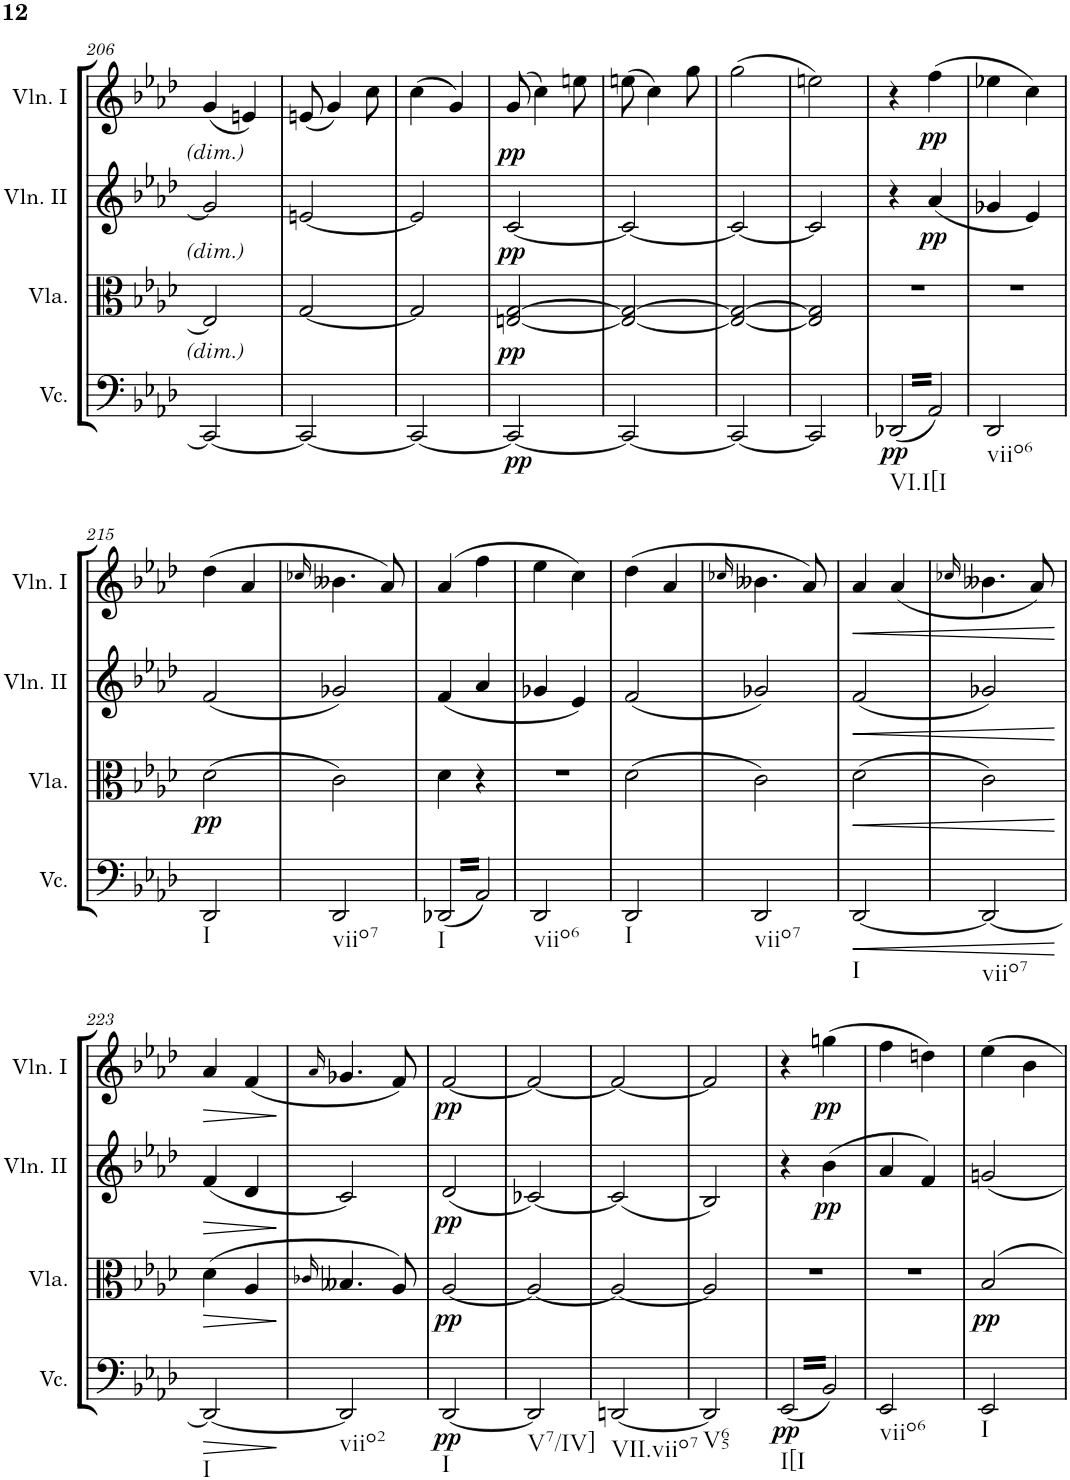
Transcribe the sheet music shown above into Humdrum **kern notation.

**kern	**dynam	**kern	**dynam	**kern	**dynam	**kern	**dynam
*part4	*part4	*part3	*part3	*part2	*part2	*part1	*part1
*staff4	*staff4	*staff3	*staff3	*staff2	*staff2	*staff1	*staff1
*I"Violoncello	*	*I"Viola	*	*I"Violino II	*	*I"Violino I	*
*I'Vc.	*	*I'Vla.	*	*I'Vln. II	*	*I'Vln. I	*
!!LO:PB:g=z
*clefF4	*	*clefC3	*	*clefG2	*	*clefG2	*
*k[b-e-a-d-]	*	*k[b-e-a-d-]	*	*k[b-e-a-d-]	*	*k[b-e-a-d-]	*
*M2/4	*	*M2/4	*	*M2/4	*	*M2/4	*
=206	=206	=206	=206	=206	=206	=206	=206
2CC/_	.	2E/]	.	2g/]	.	(4g/	.
.	.	.	.	.	.	4en/)	.
=207	=207	=207	=207	=207	=207	=207	=207
2CC/_	.	[2G/	.	[2en/	.	(8en/	.
.	.	.	.	.	.	4g/)	.
.	.	.	.	.	.	8cc\	.
=208	=208	=208	=208	=208	=208	=208	=208
2CC/_	.	2G/]	.	2e/]	.	(4cc\	.
.	.	.	.	.	.	4g/)	.
=209	=209	=209	=209	=209	=209	=209	=209
!	!LO:DY:b	!	!LO:DY:b	!	!LO:DY:b	!	!LO:DY:b
2CC/_	pp	[2En/ [2G/	pp	[2c/	pp	(8g/	pp
.	.	.	.	.	.	4cc\)	.
.	.	.	.	.	.	8een\	.
=210	=210	=210	=210	=210	=210	=210	=210
2CC/_	.	2E/_ 2G/_	.	2c/_	.	(8een\	.
.	.	.	.	.	.	4cc\)	.
.	.	.	.	.	.	8gg\	.
=211	=211	=211	=211	=211	=211	=211	=211
2CC/_	.	2E/_ 2G/_	.	2c/_	.	(2gg\	.
=212	=212	=212	=212	=212	=212	=212	=212
2CC/]	.	2E/] 2G/]	.	2c/]	.	2een\)	.
=213	=213	=213	=213	=213	=213	=213	=213
!LO:TX:b:t=VI.I[I	!	!	!	!	!	!	!
!	!LO:DY:b	!	!	!	!	!	!
*tremolo	*	*	*	*	*	*	*
(32DD-X/LLL	pp	2r	.	4r	.	4r	.
32AA-/)	.	.	.	.	.	.	.
32DD-X/	.	.	.	.	.	.	.
32AA-/)	.	.	.	.	.	.	.
32DD-X/	.	.	.	.	.	.	.
32AA-/)	.	.	.	.	.	.	.
32DD-X/	.	.	.	.	.	.	.
32AA-/)	.	.	.	.	.	.	.
!	!	!	!	!	!LO:DY:b	!	!LO:DY:b
32DD-X/	.	.	.	(4a-/	pp	(4ff\	pp
32AA-/)	.	.	.	.	.	.	.
32DD-X/	.	.	.	.	.	.	.
32AA-/)	.	.	.	.	.	.	.
32DD-X/	.	.	.	.	.	.	.
32AA-/)	.	.	.	.	.	.	.
32DD-X/	.	.	.	.	.	.	.
32AA-/)JJJ	.	.	.	.	.	.	.
*Xtremolo	*	*	*	*	*	*	*
=214	=214	=214	=214	=214	=214	=214	=214
!LO:TX:b:t=viio6	!	!	!	!	!	!	!
2DD-/	.	2r	.	4g-X/	.	4ee-X\	.
.	.	.	.	.	.	.	.
.	.	.	.	.	.	.	.
.	.	.	.	.	.	.	.
.	.	.	.	.	.	.	.
.	.	.	.	.	.	.	.
.	.	.	.	.	.	.	.
.	.	.	.	.	.	.	.
.	.	.	.	4e-/)	.	4cc\)	.
!!LO:LB:g=z
=215	=215	=215	=215	=215	=215	=215	=215
!LO:TX:b:t=I	!	!	!	!	!	!	!
!	!	!	!LO:DY:b	!	!	!	!
2DD-/	.	(2d-\	pp	(2f/	.	(4dd-\	.
.	.	.	.	.	.	4a-/	.
=216	=216	=216	=216	=216	=216	=216	=216
.	.	.	.	.	.	16qcc-X/	.
!LO:TX:b:t=viio7	!	!	!	!	!	!	!
2DD-/	.	2c\)	.	2g-X/)	.	4.b--X\	.
.	.	.	.	.	.	8a-/)	.
=217	=217	=217	=217	=217	=217	=217	=217
!LO:TX:b:t=I	!	!	!	!	!	!	!
*tremolo	*	*	*	*	*	*	*
(32DD-X/LLL	.	4d-\	.	(4f/	.	(4a-/	.
32AA-/)	.	.	.	.	.	.	.
32DD-X/	.	.	.	.	.	.	.
32AA-/)	.	.	.	.	.	.	.
32DD-X/	.	.	.	.	.	.	.
32AA-/)	.	.	.	.	.	.	.
32DD-X/	.	.	.	.	.	.	.
32AA-/)	.	.	.	.	.	.	.
32DD-X/	.	4r	.	4a-/	.	4ff\	.
32AA-/)	.	.	.	.	.	.	.
32DD-X/	.	.	.	.	.	.	.
32AA-/)	.	.	.	.	.	.	.
32DD-X/	.	.	.	.	.	.	.
32AA-/)	.	.	.	.	.	.	.
32DD-X/	.	.	.	.	.	.	.
32AA-/)JJJ	.	.	.	.	.	.	.
*Xtremolo	*	*	*	*	*	*	*
=218	=218	=218	=218	=218	=218	=218	=218
!LO:TX:b:t=viio6	!	!	!	!	!	!	!
2DD-/	.	2r	.	4g-X/	.	4ee-\	.
.	.	.	.	.	.	.	.
.	.	.	.	.	.	.	.
.	.	.	.	.	.	.	.
.	.	.	.	.	.	.	.
.	.	.	.	.	.	.	.
.	.	.	.	.	.	.	.
.	.	.	.	.	.	.	.
.	.	.	.	4e-/)	.	4cc\)	.
=219	=219	=219	=219	=219	=219	=219	=219
!LO:TX:b:t=I	!	!	!	!	!	!	!
2DD-/	.	(2d-\	.	(2f/	.	(4dd-\	.
.	.	.	.	.	.	4a-/	.
=220	=220	=220	=220	=220	=220	=220	=220
.	.	.	.	.	.	16qcc-X/	.
!LO:TX:b:t=viio7	!	!	!	!	!	!	!
2DD-/	.	2c\)	.	2g-X/)	.	4.b--X\	.
.	.	.	.	.	.	8a-/)	.
=221	=221	=221	=221	=221	=221	=221	=221
!LO:TX:b:t=I	!	!	!	!	!	!	!
!	!LO:HP:b	!	!LO:HP:b	!	!LO:HP:b	!	!LO:HP:b
[2DD-/	<	(2d-\	<	(2f/	<	4a-/	<
.	.	.	.	.	.	(<4a-/	.
=222	=222	=222	=222	=222	=222	=222	=222
.	.	.	.	.	.	16qcc-X/	.
!LO:TX:b:t=viio7	!	!	!	!	!	!	!
2DD-/_	.	2c\)	.	2g-X/)	.	4.b--X\	.
.	.	.	.	.	.	8a-/)	.
.	[	.	[	.	[	.	[
!!LO:LB:g=z
=223	=223	=223	=223	=223	=223	=223	=223
!LO:TX:b:t=I	!	!	!	!	!	!	!
!	!LO:HP:b	!	!LO:HP:b	!	!LO:HP:b	!	!LO:HP:b
2DD-/_	>	(>4d-\	>	(4f/	>	4a-/	>
.	.	4A-/	.	4d-/	.	(<4f/	.
.	]	.	]	.	]	.	]
=224	=224	=224	=224	=224	=224	=224	=224
.	.	16qc-X/	.	.	.	16qa-/	.
!LO:TX:b:t=viio2	!	!	!	!	!	!	!
2DD-/]	.	4.B--X/	.	2c/)	.	4.g-X/	.
.	.	8A-/)	.	.	.	8f/)	.
=225	=225	=225	=225	=225	=225	=225	=225
!LO:TX:b:t=I	!	!	!	!	!	!	!
!	!LO:DY:b	!	!LO:DY:b	!	!LO:DY:b	!	!LO:DY:b
[2DD-/	pp	[2A-/	pp	(2d-/	pp	[2f/	pp
=226	=226	=226	=226	=226	=226	=226	=226
!LO:TX:b:t=V7/IV]	!	!	!	!	!	!	!
2DD-/]	.	2A-/_	.	[2c-X/)	.	2f/_	.
=227	=227	=227	=227	=227	=227	=227	=227
!LO:TX:b:t=VII.viio7	!	!	!	!	!	!	!
[2DDn/	.	2A-/_	.	(2c-/]	.	2f/_	.
=228	=228	=228	=228	=228	=228	=228	=228
!LO:TX:b:t=V65	!	!	!	!	!	!	!
2DD/]	.	2A-/]	.	2B-/)	.	2f/]	.
=229	=229	=229	=229	=229	=229	=229	=229
!LO:TX:b:t=I[I	!	!	!	!	!	!	!
!	!LO:DY:b	!	!	!	!	!	!
*tremolo	*	*	*	*	*	*	*
(32EE-/LLL	pp	2r	.	4r	.	4r	.
32BB-/)	.	.	.	.	.	.	.
32EE-/	.	.	.	.	.	.	.
32BB-/)	.	.	.	.	.	.	.
32EE-/	.	.	.	.	.	.	.
32BB-/)	.	.	.	.	.	.	.
32EE-/	.	.	.	.	.	.	.
32BB-/)	.	.	.	.	.	.	.
!	!	!	!	!	!LO:DY:b	!	!LO:DY:b
32EE-/	.	.	.	(4b-\	pp	(4ggn\	pp
32BB-/)	.	.	.	.	.	.	.
32EE-/	.	.	.	.	.	.	.
32BB-/)	.	.	.	.	.	.	.
32EE-/	.	.	.	.	.	.	.
32BB-/)	.	.	.	.	.	.	.
32EE-/	.	.	.	.	.	.	.
32BB-/)JJJ	.	.	.	.	.	.	.
*Xtremolo	*	*	*	*	*	*	*
=230	=230	=230	=230	=230	=230	=230	=230
!LO:TX:b:t=viio6	!	!	!	!	!	!	!
2EE-/	.	2r	.	4a-/	.	4ff\	.
.	.	.	.	.	.	.	.
.	.	.	.	.	.	.	.
.	.	.	.	.	.	.	.
.	.	.	.	.	.	.	.
.	.	.	.	.	.	.	.
.	.	.	.	.	.	.	.
.	.	.	.	.	.	.	.
.	.	.	.	4f/)	.	4ddn\)	.
=231	=231	=231	=231	=231	=231	=231	=231
!LO:TX:b:t=I	!	!	!	!	!	!	!
!	!	!	!LO:DY:b	!	!	!	!
2EE-/	.	2B-/	pp	2gn/	.	4ee-\	.
.	.	.	.	.	.	4b-\	.
=	=	=	=	=	=	=	=
*-	*-	*-	*-	*-	*-	*-	*-
